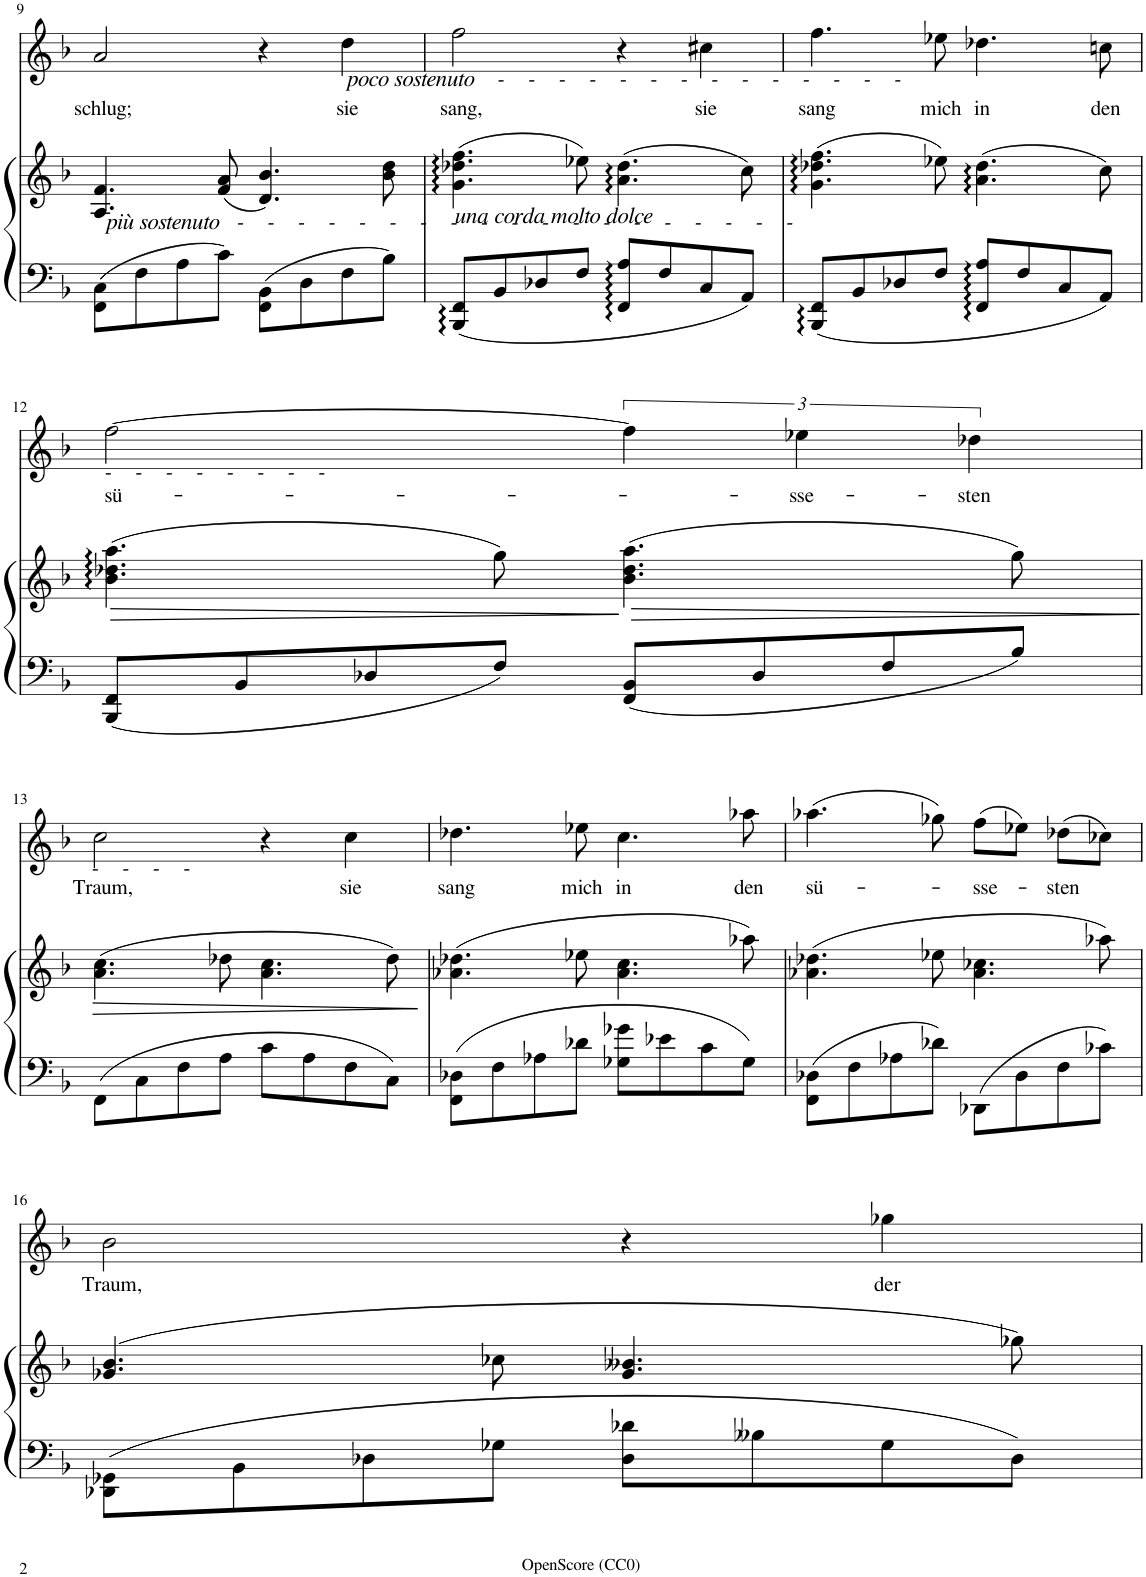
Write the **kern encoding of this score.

**kern	**kern	**dynam	**kern	**text
*part2	*part2	*part2	*part1	*part1
*staff3	*staff2	*staff2/3	*staff1	*staff1
*I"Pianoforte	*	*	*I"Singstimme Voice	*
*I'Pno	*	*	*	*
!!LO:PB:g=z
*clefF4	*clefG2	*	*clefG2	*
*k[b-]	*k[b-]	*	*k[b-]	*
*M4/4	*M4/4	*	*M4/4	*
*met(c)	*met(c)	*	*met(c)	*
=9	=9	=9	=9	=9
!	!LO:TX:b:i:t=più sostenuto   -    -    -    -    -    -    -    -    -    -    -    -    -    -    -    -    -    -    -	!	!	!
!	!	!	!	!LO:LY:b
8FF\ 8C\L	4.A/ 4.f/	.	2a/	schlug;
8F\	.	.	.	.
8A\	.	.	.	.
8c\J	(8f/ 8a/	.	.	.
8FF\ 8BB-\L	4.d/ 4.b-/)	.	4r	.
8D\	.	.	.	.
!	!	!	!LO:TX:b:i:t=poco sostenuto    -    -    -    -    -    -    -    -    -    -    -    -    -    -	!
!	!	!	!	!LO:LY:b
8F\	.	.	4dd\	sie
8B-\J	8b-\ 8dd\	.	.	.
=10	=10	=10	=10	=10
!	!LO:TX:b:i:t=una corda molto dolce	!	!	!
!	!	!	!	!LO:LY:b
8BBB-/:: 8FF/::L	(4.g\ 4.dd-X\ 4.ff\	.	2ff\	sang,
8BB-/	.	.	.	.
8D-X/	.	.	.	.
8F/J	8ee-X\)	.	.	.
8FF/:: 8A/::L	(4.a\ 4.dd-\	.	4r	.
8F/	.	.	.	.
!	!	!	!	!LO:LY:b
8C/	.	.	4cc#X\	sie
8AA/J	8cc\)	.	.	.
=11	=11	=11	=11	=11
!	!	!	!	!LO:LY:b
8BBB-/:: 8FF/::L	(4.g\ 4.dd-X\ 4.ff\	.	4.ff\	sang
8BB-/	.	.	.	.
8D-X/	.	.	.	.
!	!	!	!	!LO:LY:b
8F/J	8ee-X\)	.	8ee-X\	mich
!	!	!	!	!LO:LY:b
8FF/:: 8A/::L	(4.a\ 4.dd-\	.	4.dd-X\	in
8F/	.	.	.	.
8C/	.	.	.	.
!	!	!	!	!LO:LY:b
8AA/J	8cc\)	.	8ccn\	den
!!LO:LB:g=z
=12	=12	=12	=12	=12
!	!	!	!LO:TX:b:i:t=-    -    -    -    -    -    -    -	!
!	!	!LO:HP:b	!	!LO:LY:b
8BBB-/ 8FF/L	(4.b-\ 4.dd-X\ 4.aa\	>	[2ff\	sü-
8BB-/	.	.	.	.
8D-X/	.	.	.	.
8F/J	8gg\)	.	.	.
!	!	!LO:HP:n=1:b	!	!
8FF/ 8BB-/L	(4.b-\ 4.dd-\ 4.aa\	] >	6ff\]	.
8D-/	.	.	.	.
!	!	!	!	!LO:LY:b
.	.	.	6ee-X\	-sse-
8F/	.	.	.	.
!	!	!	!	!LO:LY:b
.	.	.	6dd-X\	-sten
8B-/J	8gg\)	.	.	.
.	.	]	.	.
!!LO:LB:g=z
=13	=13	=13	=13	=13
!	!	!	!LO:TX:b:i:t=-    -    -    -	!
!	!	!LO:HP:b	!	!LO:LY:b
8FF\L	(4.a\ 4.cc\	>	2cc\	Traum,
8C\	.	.	.	.
8F\	.	.	.	.
8A\J	8dd-X\	.	.	.
8c\L	4.a\ 4.cc\	.	4r	.
8A\	.	.	.	.
!	!	!	!	!LO:LY:b
8F\	.	.	4cc\	sie
8C\J	8dd-\)	.	.	.
.	.	]	.	.
=14	=14	=14	=14	=14
!	!	!	!	!LO:LY:b
8FF\ 8D-X\L	(4.a-X\ 4.dd-X\	.	4.dd-X\	sang
8F\	.	.	.	.
8A-X\	.	.	.	.
!	!	!	!	!LO:LY:b
8d-X\J	8ee-X\	.	8ee-X\	mich
!	!	!	!	!LO:LY:b
8G-X\ 8g-X\L	4.a-\ 4.cc\	.	4.cc\	in
8e-X\	.	.	.	.
8c\	.	.	.	.
!	!	!	!	!LO:LY:b
8G-\J	8aa-X\)	.	8aa-X\	den
=15	=15	=15	=15	=15
!	!	!	!	!LO:LY:b
8FF\ 8D-X\L	(4.a-X\ 4.dd-X\	.	(4.aa-X\	sü-
8F\	.	.	.	.
8A-X\	.	.	.	.
8d-X\J	8ee-X\	.	8gg-X\)	.
!	!	!	!	!LO:LY:b
8DD-X\L	4.a-\ 4.cc-X\	.	(8ff\L	-sse-
8D-\	.	.	8ee-X\J)	.
!	!	!	!	!LO:LY:b
8F\	.	.	(8dd-X\L	-sten
8c-X\J	8aa-X\)	.	8cc-X\J)	.
!!LO:LB:g=z
=16	=16	=16	=16	=16
!	!	!	!	!LO:LY:b
8DD-X\ 8GG-X\L	(4.g-X/ 4.b-/	.	2b-\	Traum,
8BB-\	.	.	.	.
8D-X\	.	.	.	.
8G-X\J	8cc-X\	.	.	.
8D-\ 8d-X\L	4.g-/ 4.b--X/	.	4r	.
8B--X\	.	.	.	.
!	!	!	!	!LO:LY:b
8G-\	.	.	4gg-X\	der
8D-\J	8gg-X\)	.	.	.
=	=	=	=	=
*-	*-	*-	*-	*-
